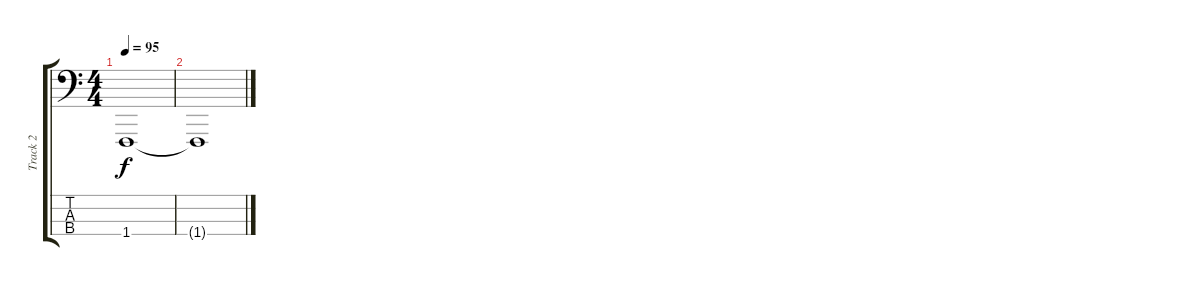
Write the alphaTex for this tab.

\track ("Track 2" "Track 2") {instrument lead1square}
\staff {score tabs}
\tuning (G2 D2 A1 E1) {hide}
\ts (4 4)
\tempo 95
\clef f4
\ks c
1.4.1{dy f} |
1.4{t}.1
